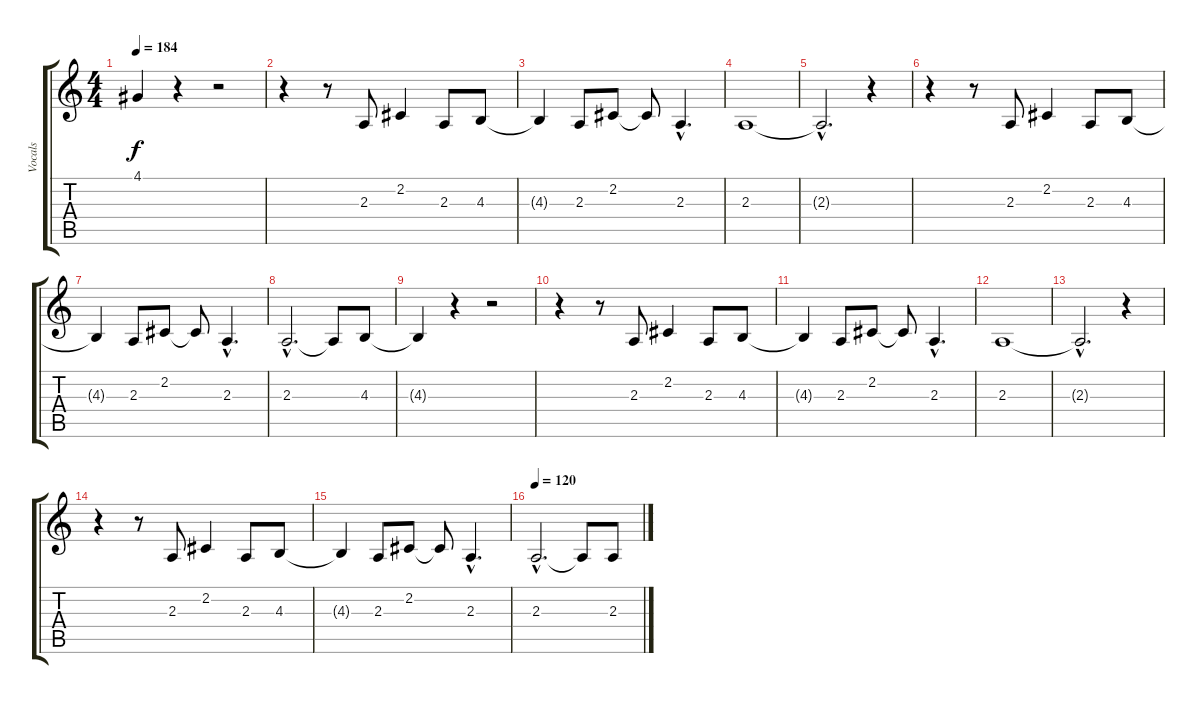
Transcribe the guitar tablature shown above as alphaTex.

\track ("Vocals" "Vocals") {instrument altosax}
\staff {score tabs}
\tuning (E4 B3 G3 D3 A2 E2) {hide}
\ts (4 4)
\tempo 184
\clef g2
\ks c
4.1.4{dy f} r.4 r.2 |
r.4 r.8 2.3.8 2.2.4 2.3.8 4.3.8 |
4.3{t}.4 2.3.8 2.2.8 2.2{t}.8 2.3{hac}.4{d} |
2.3.1 |
2.3{hac t}.2{d} r.4 |
r.4 r.8 2.3.8 2.2.4 2.3.8 4.3.8 |
4.3{t}.4 2.3.8 2.2.8 2.2{t}.8 2.3{hac}.4{d} |
2.3{hac}.2{d} 2.3{t}.8 4.3.8 |
4.3{t}.4 r.4 r.2 |
r.4 r.8 2.3.8 2.2.4 2.3.8 4.3.8 |
4.3{t}.4 2.3.8 2.2.8 2.2{t}.8 2.3{hac}.4{d} |
2.3.1 |
2.3{hac t}.2{d} r.4 |
r.4 r.8 2.3.8 2.2.4 2.3.8 4.3.8 |
4.3{t}.4 2.3.8 2.2.8 2.2{t}.8 2.3{hac}.4{d} |
\tempo 120
2.3{hac}.2{d} 2.3{t}.8 2.3.8
